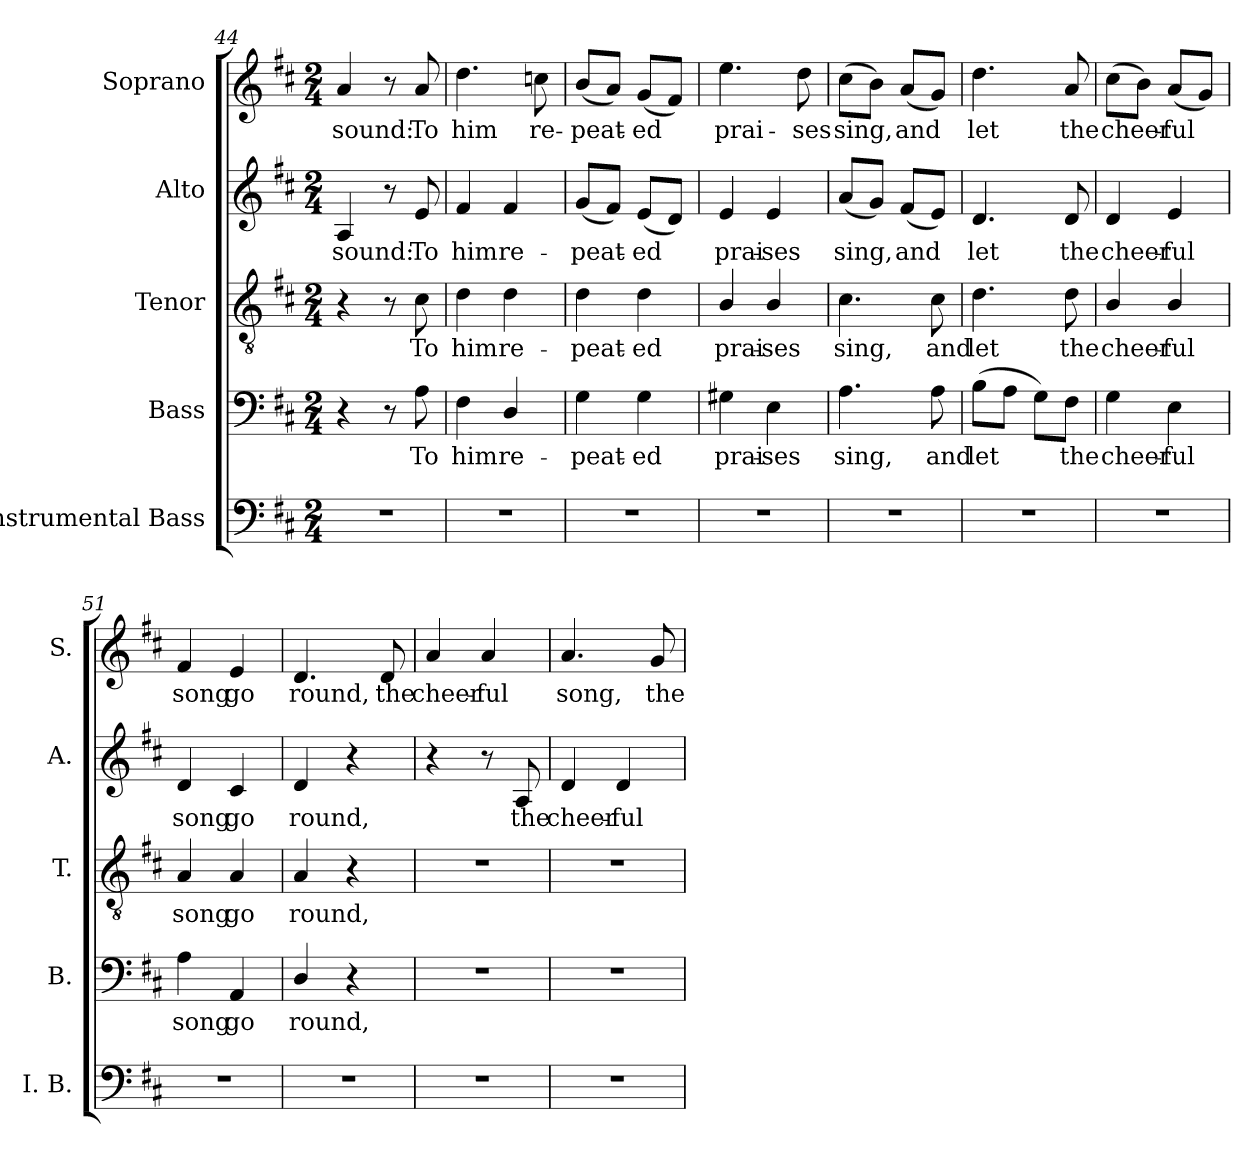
**kern	**kern	**text	**kern	**text	**kern	**text	**kern	**text
*part5	*part4	*part4	*part3	*part3	*part2	*part2	*part1	*part1
*staff5	*staff4	*staff4	*staff3	*staff3	*staff2	*staff2	*staff1	*staff1
*I"Instrumental Bass	*I"Bass	*	*I"Tenor	*	*I"Alto	*	*I"Soprano	*
*I'I. B.	*I'B.	*	*I'T.	*	*I'A.	*	*I'S.	*
*clefF4	*clefF4	*	*clefGv2	*	*clefG2	*	*clefG2	*
*	*	*	*ITrd7c12	*	*	*	*	*
*k[f#c#]	*k[f#c#]	*	*k[f#c#]	*	*k[f#c#]	*	*k[f#c#]	*
*D:	*D:	*	*D:	*	*D:	*	*D:	*
*M2/4	*M2/4	*	*M2/4	*	*M2/4	*	*M2/4	*
=44	=44	=44	=44	=44	=44	=44	=44	=44
!LO:N:vis=1	!	!	!	!	!	!	!	!
!	!	!	!	!	!	!LO:LY:b:color=#000000	!	!
!	!	!	!	!	!	!	!	!LO:LY:b:color=#000000
2r	4r	.	4r	.	4Ai/	sound:	4ai/	sound:
.	8r	.	8r	.	8r	.	8r	.
!	!	!LO:LY:b:color=#000000	!	!	!	!	!	!
!	!	!	!	!LO:LY:b:color=#000000	!	!	!	!
!	!	!	!	!	!	!LO:LY:b:color=#000000	!	!
!	!	!	!	!	!	!	!	!LO:LY:b:color=#000000
.	8Ai\	To	8C#i\	To	8ei/	To	8ai/	To
=45	=45	=45	=45	=45	=45	=45	=45	=45
!LO:N:vis=1	!	!	!	!	!	!	!	!
!	!	!LO:LY:b:color=#000000	!	!	!	!	!	!
!	!	!	!	!LO:LY:b:color=#000000	!	!	!	!
!	!	!	!	!	!	!LO:LY:b:color=#000000	!	!
!	!	!	!	!	!	!	!	!LO:LY:b:color=#000000
2r	4F#i\	him	4Di\	him	4f#i/	him	4.ddi\	him
!	!	!LO:LY:b:color=#000000	!	!	!	!	!	!
!	!	!	!	!LO:LY:b:color=#000000	!	!	!	!
!	!	!	!	!	!	!LO:LY:b:color=#000000	!	!
.	4Di/	re-	4Di\	re-	4f#i/	re-	.	.
!	!	!	!	!	!	!	!	!LO:LY:b:color=#000000
.	.	.	.	.	.	.	8ccni\	re-
!!LO:LB:g=z
=46	=46	=46	=46	=46	=46	=46	=46	=46
!LO:N:vis=1	!	!	!	!	!	!	!	!
!	!	!LO:LY:b:color=#000000	!	!	!	!	!	!
!	!	!	!	!LO:LY:b:color=#000000	!	!	!	!
!	!	!	!	!	!	!LO:LY:b:color=#000000	!	!
!	!	!	!	!	!	!	!	!LO:LY:b:color=#000000
2r	4Gi\	-peat-	4Di\	-peat-	(8gi/L	-peat-	(8bi/L	-peat-
.	.	.	.	.	8f#i/J)	.	8ai/J)	.
!	!	!LO:LY:b:color=#000000	!	!	!	!	!	!
!	!	!	!	!LO:LY:b:color=#000000	!	!	!	!
!	!	!	!	!	!	!LO:LY:b:color=#000000	!	!
!	!	!	!	!	!	!	!	!LO:LY:b:color=#000000
.	4Gi\	-ed	4Di\	-ed	(8ei/L	-ed	(8gi/L	-ed
.	.	.	.	.	8di/J)	.	8f#i/J)	.
=47	=47	=47	=47	=47	=47	=47	=47	=47
!LO:N:vis=1	!	!	!	!	!	!	!	!
!	!	!LO:LY:b:color=#000000	!	!	!	!	!	!
!	!	!	!	!LO:LY:b:color=#000000	!	!	!	!
!	!	!	!	!	!	!LO:LY:b:color=#000000	!	!
!	!	!	!	!	!	!	!	!LO:LY:b:color=#000000
2r	4G#Xi\	prai-	4BBi/	prai-	4ei/	prai-	4.eei\	prai-
!	!	!LO:LY:b:color=#000000	!	!	!	!	!	!
!	!	!	!	!LO:LY:b:color=#000000	!	!	!	!
!	!	!	!	!	!	!LO:LY:b:color=#000000	!	!
.	4Ei\	-ses	4BBi/	-ses	4ei/	-ses	.	.
!	!	!	!	!	!	!	!	!LO:LY:b:color=#000000
.	.	.	.	.	.	.	8ddi\	-ses
=48	=48	=48	=48	=48	=48	=48	=48	=48
!LO:N:vis=1	!	!	!	!	!	!	!	!
!	!	!LO:LY:b:color=#000000	!	!	!	!	!	!
!	!	!	!	!LO:LY:b:color=#000000	!	!	!	!
!	!	!	!	!	!	!LO:LY:b:color=#000000	!	!
!	!	!	!	!	!	!	!	!LO:LY:b:color=#000000
2r	4.Ai\	sing,	4.C#i\	sing,	(8ai/L	sing,	(8cc#i\L	sing,
.	.	.	.	.	8gi/J)	.	8bi\J)	.
!	!	!	!	!	!	!LO:LY:b:color=#000000	!	!
!	!	!	!	!	!	!	!	!LO:LY:b:color=#000000
.	.	.	.	.	(8f#i/L	and	(8ai/L	and
!	!	!LO:LY:b:color=#000000	!	!	!	!	!	!
!	!	!	!	!LO:LY:b:color=#000000	!	!	!	!
.	8Ai\	and	8C#i\	and	8ei/J)	.	8gi/J)	.
=49	=49	=49	=49	=49	=49	=49	=49	=49
!LO:N:vis=1	!	!	!	!	!	!	!	!
!	!	!LO:LY:b:color=#000000	!	!	!	!	!	!
!	!	!	!	!LO:LY:b:color=#000000	!	!	!	!
!	!	!	!	!	!	!LO:LY:b:color=#000000	!	!
!	!	!	!	!	!	!	!	!LO:LY:b:color=#000000
2r	(8Bi\L	let	4.Di\	let	4.di/	let	4.ddi\	let
.	8Ai\J	.	.	.	.	.	.	.
.	8Gi\L)	.	.	.	.	.	.	.
!	!	!LO:LY:b:color=#000000	!	!	!	!	!	!
!	!	!	!	!LO:LY:b:color=#000000	!	!	!	!
!	!	!	!	!	!	!LO:LY:b:color=#000000	!	!
!	!	!	!	!	!	!	!	!LO:LY:b:color=#000000
.	8F#i\J	the	8Di\	the	8di/	the	8ai/	the
=50	=50	=50	=50	=50	=50	=50	=50	=50
!LO:N:vis=1	!	!	!	!	!	!	!	!
!	!	!LO:LY:b:color=#000000	!	!	!	!	!	!
!	!	!	!	!LO:LY:b:color=#000000	!	!	!	!
!	!	!	!	!	!	!LO:LY:b:color=#000000	!	!
!	!	!	!	!	!	!	!	!LO:LY:b:color=#000000
2r	4Gi\	cheer-	4BBi/	cheer-	4di/	cheer-	(8cc#i\L	cheer-
.	.	.	.	.	.	.	8bi\J)	.
!	!	!LO:LY:b:color=#000000	!	!	!	!	!	!
!	!	!	!	!LO:LY:b:color=#000000	!	!	!	!
!	!	!	!	!	!	!LO:LY:b:color=#000000	!	!
!	!	!	!	!	!	!	!	!LO:LY:b:color=#000000
.	4Ei\	-ful	4BBi/	-ful	4ei/	-ful	(8ai/L	-ful
.	.	.	.	.	.	.	8gi/J)	.
=51	=51	=51	=51	=51	=51	=51	=51	=51
!LO:N:vis=1	!	!	!	!	!	!	!	!
!	!	!LO:LY:b:color=#000000	!	!	!	!	!	!
!	!	!	!	!LO:LY:b:color=#000000	!	!	!	!
!	!	!	!	!	!	!LO:LY:b:color=#000000	!	!
!	!	!	!	!	!	!	!	!LO:LY:b:color=#000000
2r	4Ai\	song	4AAi/	song	4di/	song	4f#i/	song
!	!	!LO:LY:b:color=#000000	!	!	!	!	!	!
!	!	!	!	!LO:LY:b:color=#000000	!	!	!	!
!	!	!	!	!	!	!LO:LY:b:color=#000000	!	!
!	!	!	!	!	!	!	!	!LO:LY:b:color=#000000
.	4AAi/	go	4AAi/	go	4c#i/	go	4ei/	go
=52	=52	=52	=52	=52	=52	=52	=52	=52
!LO:N:vis=1	!	!	!	!	!	!	!	!
!	!	!LO:LY:b:color=#000000	!	!	!	!	!	!
!	!	!	!	!LO:LY:b:color=#000000	!	!	!	!
!	!	!	!	!	!	!LO:LY:b:color=#000000	!	!
!	!	!	!	!	!	!	!	!LO:LY:b:color=#000000
2r	4Di/	round,	4AAi/	round,	4di/	round,	4.di/	round,
.	4r	.	4r	.	4r	.	.	.
!	!	!	!	!	!	!	!	!LO:LY:b:color=#000000
.	.	.	.	.	.	.	8di/	the
=53	=53	=53	=53	=53	=53	=53	=53	=53
!LO:N:vis=1	!LO:N:vis=1	!	!LO:N:vis=1	!	!	!	!	!
!	!	!	!	!	!	!	!	!LO:LY:b:color=#000000
2r	2r	.	2r	.	4r	.	4ai/	cheer-
!	!	!	!	!	!	!	!	!LO:LY:b:color=#000000
.	.	.	.	.	8r	.	4ai/	-ful
!	!	!	!	!	!	!LO:LY:b:color=#000000	!	!
.	.	.	.	.	8Ai/	the	.	.
=54	=54	=54	=54	=54	=54	=54	=54	=54
!LO:N:vis=1	!LO:N:vis=1	!	!LO:N:vis=1	!	!	!	!	!
!	!	!	!	!	!	!LO:LY:b:color=#000000	!	!
!	!	!	!	!	!	!	!	!LO:LY:b:color=#000000
2r	2r	.	2r	.	4di/	cheer-	4.ai/	song,
!	!	!	!	!	!	!LO:LY:b:color=#000000	!	!
.	.	.	.	.	4di/	-ful	.	.
!	!	!	!	!	!	!	!	!LO:LY:b:color=#000000
.	.	.	.	.	.	.	8gi/	the
=	=	=	=	=	=	=	=	=
*-	*-	*-	*-	*-	*-	*-	*-	*-
